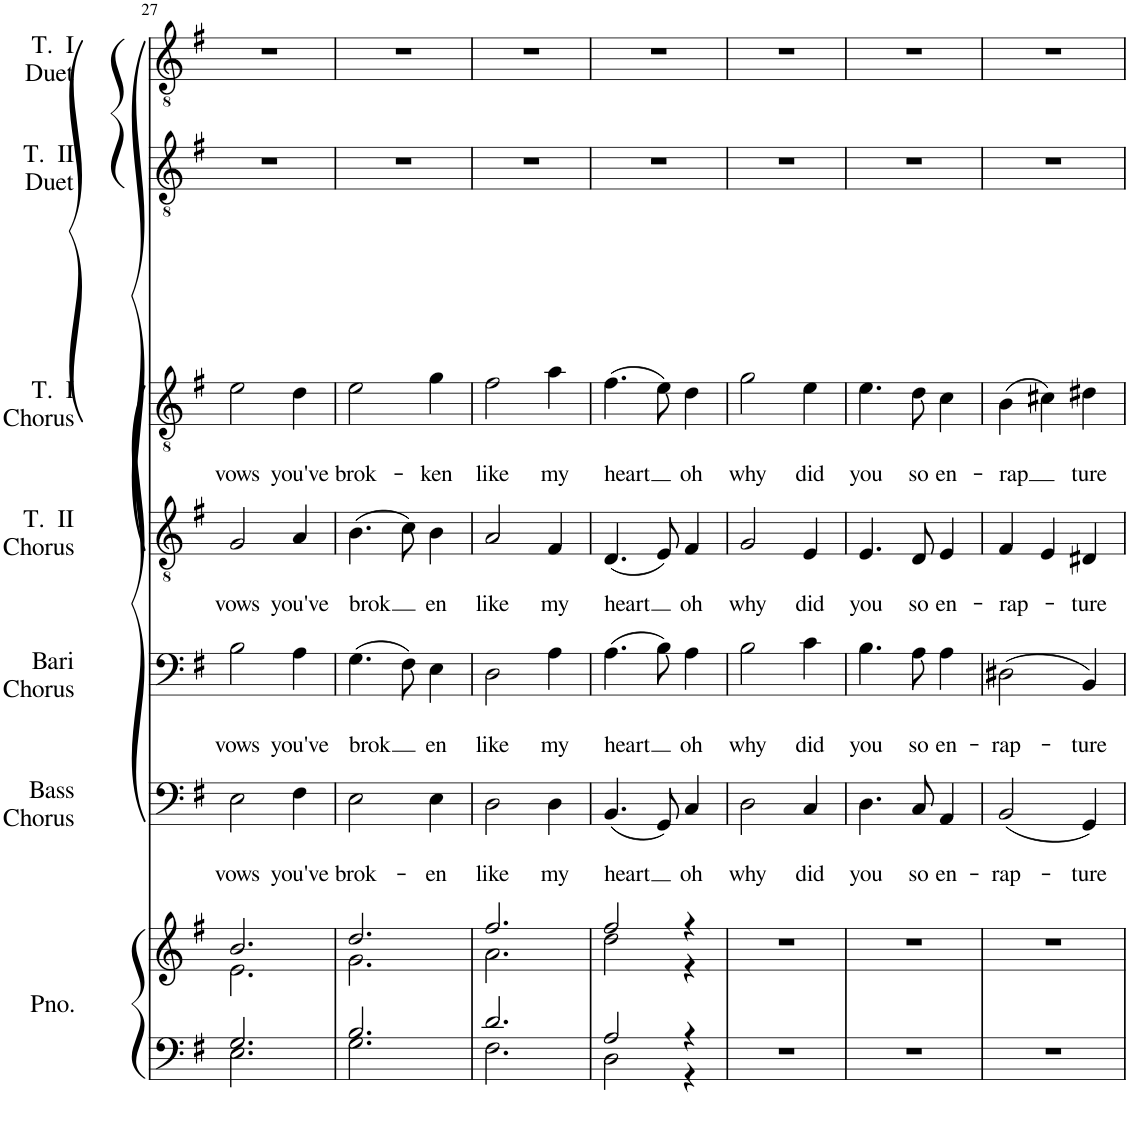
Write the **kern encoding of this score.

**kern	**kern	**kern	**text	**text	**kern	**text	**text	**kern	**text	**text	**kern	**text	**text	**kern	**kern
*part7	*part7	*part6	*part6	*part6	*part5	*part5	*part5	*part4	*part4	*part4	*part3	*part3	*part3	*part2	*part1
*staff8	*staff7	*staff6	*staff6	*staff6	*staff5	*staff5	*staff5	*staff4	*staff4	*staff4	*staff3	*staff3	*staff3	*staff2	*staff1
*I"Piano	*	*I"Bass Chorus	*	*	*I"Baritone Chorus	*	*	*I"Tenor II Chorus	*	*	*I"Tenor I Chorus	*	*	*I"Tenor II Duet	*I"Tenor I Duet
*I'Pno.	*	*I'Bass Chorus	*	*	*I'Bari Chorus	*	*	*I'T.  II Chorus	*	*	*I'T.  I Chorus	*	*	*I'T.  II Duet	*I'T.  I Duet
!!LO:PB:g=z
*clefF4	*clefG2	*clefF4	*	*	*clefF4	*	*	*clefGv2	*	*	*clefGv2	*	*	*clefGv2	*clefGv2
*k[f#]	*k[f#]	*k[f#]	*	*	*k[f#]	*	*	*k[f#]	*	*	*k[f#]	*	*	*k[f#]	*k[f#]
*M3/4	*M3/4	*M3/4	*	*	*M3/4	*	*	*M3/4	*	*	*M3/4	*	*	*M3/4	*M3/4
=27	=27	=27	=27	=27	=27	=27	=27	=27	=27	=27	=27	=27	=27	=27	=27
*^	*^	*	*	*	*	*	*	*	*	*	*	*	*	*	*
!	!	!	!	!	!	!LO:LY:b	!	!	!LO:LY:b	!	!	!LO:LY:b	!	!	!LO:LY:b	!	!
2.G/	2.E\	2.b/	2.e\	2E\	.	vows	2B\	.	vows	2G/	.	vows	2e\	.	vows	2.r	2.r
!	!	!	!	!	!	!LO:LY:b	!	!	!LO:LY:b	!	!	!LO:LY:b	!	!	!LO:LY:b	!	!
.	.	.	.	4F#\	.	you've	4A\	.	you've	4A/	.	you've	4d\	.	you've	.	.
=28	=28	=28	=28	=28	=28	=28	=28	=28	=28	=28	=28	=28	=28	=28	=28	=28	=28
!	!	!	!	!	!	!LO:LY:b	!	!	!LO:LY:b	!	!	!LO:LY:b	!	!	!LO:LY:b	!	!
2.B/	2.G\	2.dd/	2.g\	2E\	.	brok-	(4.G\	.	brok	(4.B\	.	brok	2e\	.	brok-	2.r	2.r
.	.	.	.	.	.	.	8F#\)	.	.	8c\)	.	.	.	.	.	.	.
!	!	!	!	!	!	!LO:LY:b	!	!	!LO:LY:b	!	!	!LO:LY:b	!	!	!LO:LY:b	!	!
.	.	.	.	4E\	.	-en	4E\	.	en	4B\	.	en	4g\	.	-ken	.	.
=29	=29	=29	=29	=29	=29	=29	=29	=29	=29	=29	=29	=29	=29	=29	=29	=29	=29
!	!	!	!	!	!	!LO:LY:b	!	!	!LO:LY:b	!	!	!LO:LY:b	!	!	!LO:LY:b	!	!
2.d/	2.F#\	2.ff#/	2.a\	2D\	.	like	2D\	.	like	2A/	.	like	2f#\	.	like	2.r	2.r
!	!	!	!	!	!	!LO:LY:b	!	!	!LO:LY:b	!	!	!LO:LY:b	!	!	!LO:LY:b	!	!
.	.	.	.	4D\	.	my	4A\	.	my	4F#/	.	my	4a\	.	my	.	.
=30	=30	=30	=30	=30	=30	=30	=30	=30	=30	=30	=30	=30	=30	=30	=30	=30	=30
!	!	!	!	!	!	!LO:LY:b	!	!	!LO:LY:b	!	!	!LO:LY:b	!	!	!LO:LY:b	!	!
2A/	2D\	2ff#/	2dd\	(4.BB/	.	heart	(4.A\	.	heart	(4.D/	.	heart	(4.f#\	.	heart	2.r	2.r
.	.	.	.	8GG/)	.	.	8B\)	.	.	8E/)	.	.	8e\)	.	.	.	.
!	!	!	!	!	!	!LO:LY:b	!	!	!LO:LY:b	!	!	!LO:LY:b	!	!	!LO:LY:b	!	!
4r	4r	4r	4r	4C/	.	oh	4A\	.	oh	4F#/	.	oh	4d\	.	oh	.	.
=31	=31	=31	=31	=31	=31	=31	=31	=31	=31	=31	=31	=31	=31	=31	=31	=31	=31
!	!	!	!	!	!	!LO:LY:b	!	!	!LO:LY:b	!	!	!LO:LY:b	!	!	!LO:LY:b	!	!
*v	*v	*	*	*	*	*	*	*	*	*	*	*	*	*	*	*	*
*	*v	*v	*	*	*	*	*	*	*	*	*	*	*	*	*	*
2.r	2.r	2D\	.	why	2B\	.	why	2G/	.	why	2g\	.	why	2.r	2.r
!	!	!	!	!LO:LY:b	!	!	!LO:LY:b	!	!	!LO:LY:b	!	!	!LO:LY:b	!	!
.	.	4C/	.	did	4c\	.	did	4E/	.	did	4e\	.	did	.	.
=32	=32	=32	=32	=32	=32	=32	=32	=32	=32	=32	=32	=32	=32	=32	=32
!	!	!	!	!LO:LY:b	!	!	!LO:LY:b	!	!	!LO:LY:b	!	!	!LO:LY:b	!	!
2.r	2.r	4.D\	.	you	4.B\	.	you	4.E/	.	you	4.e\	.	you	2.r	2.r
!	!	!	!	!LO:LY:b	!	!	!LO:LY:b	!	!	!LO:LY:b	!	!	!LO:LY:b	!	!
.	.	8C/	.	so	8A\	.	so	8D/	.	so	8d\	.	so	.	.
!	!	!	!	!LO:LY:b	!	!	!LO:LY:b	!	!	!LO:LY:b	!	!	!LO:LY:b	!	!
.	.	4AA/	.	en-	4A\	.	en-	4E/	.	en-	4c\	.	en-	.	.
=33	=33	=33	=33	=33	=33	=33	=33	=33	=33	=33	=33	=33	=33	=33	=33
!	!	!	!	!LO:LY:b	!	!	!LO:LY:b	!	!	!LO:LY:b	!	!	!LO:LY:b	!	!
2.r	2.r	(2BB/	.	-rap-	(2D#X\	.	-rap-	4F#/	.	-rap-	(4B\	.	-rap	2.r	2.r
.	.	.	.	.	.	.	.	4E/	.	.	4c#X\)	.	.	.	.
!	!	!	!	!LO:LY:b	!	!	!LO:LY:b	!	!	!LO:LY:b	!	!	!LO:LY:b	!	!
.	.	4GG/)	.	-ture	4BB/)	.	-ture	4D#X/	.	-ture	4d#X\	.	ture	.	.
=	=	=	=	=	=	=	=	=	=	=	=	=	=	=	=
*-	*-	*-	*-	*-	*-	*-	*-	*-	*-	*-	*-	*-	*-	*-	*-
